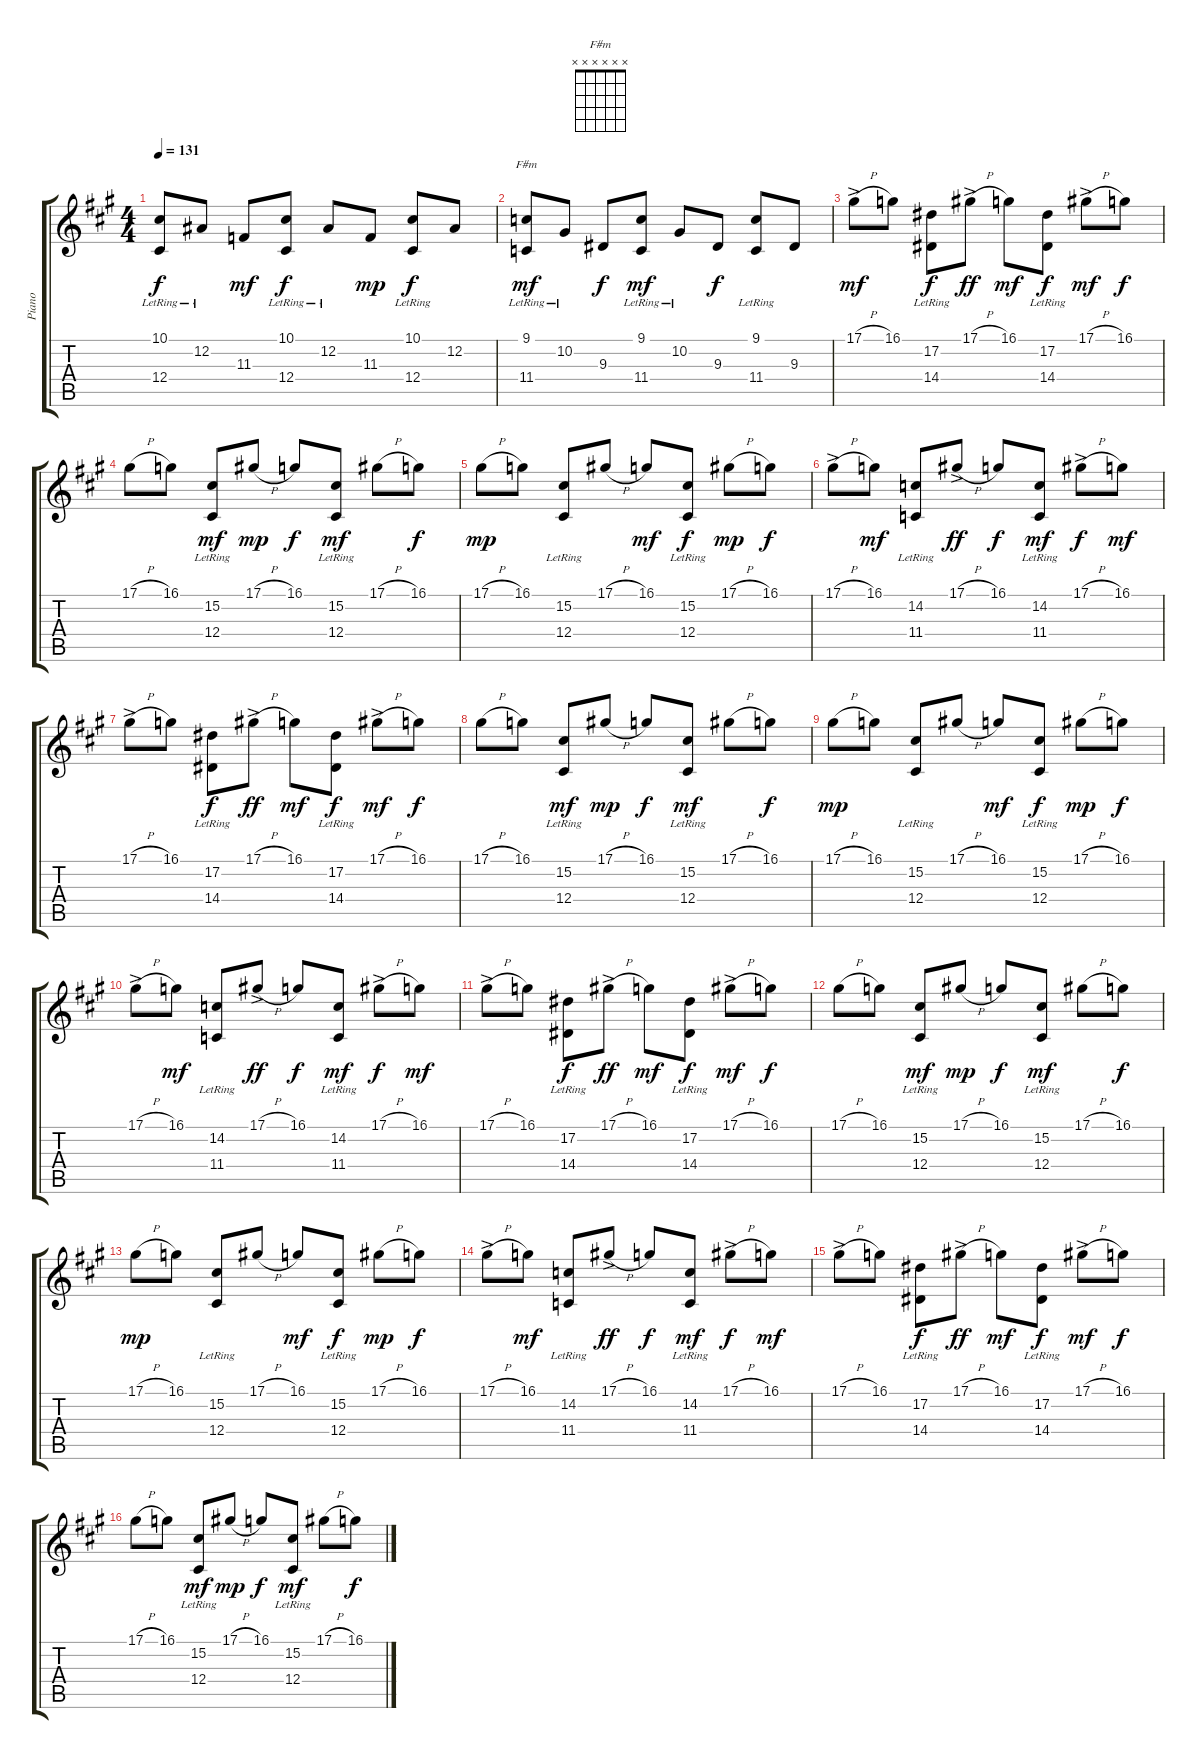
\track ("Piano" "Piano") {instrument acousticgrandpiano}
\staff {score tabs}
\tuning (Eb4 Bb3 Gb3 Db3 Ab2 Eb2) {hide}
\chord ("F#m" x x x x x x)
\ts (4 4)
\tempo 131
\clef g2
\ks a
(10.1{lr} 12.4{lr}).8{dy f} 12.2{lr}.8 11.3.8{dy mf} (10.1{lr} 12.4{lr}).8{dy f} 12.2{lr}.8 11.3.8{dy mp} (10.1{lr} 12.4{lr}).8{dy f} 12.2.8 |
(9.1{lr} 11.4{lr}).8{ch "F#m" dy mf} 10.2{lr}.8 9.3.8{dy f} (9.1{lr} 11.4{lr}).8{dy mf} 10.2{lr}.8 9.3.8{dy f} (9.1{lr} 11.4{lr}).8 9.3.8 |
17.1{h ac}.8{dy mf} 16.1.8 (17.2{lr} 14.4{lr}).8{dy f} 17.1{h ac}.8{dy ff} 16.1.8{dy mf} (17.2{lr} 14.4{lr}).8{dy f} 17.1{h ac}.8{dy mf} 16.1.8{dy f} |
17.1{h}.8 16.1.8 (15.2{lr} 12.4{lr}).8{dy mf} 17.1{h}.8{dy mp} 16.1.8{dy f} (15.2{lr} 12.4{lr}).8{dy mf} 17.1{h}.8 16.1.8{dy f} |
17.1{h}.8{dy mp} 16.1.8 (15.2{lr} 12.4{lr}).8 17.1{h}.8 16.1.8{dy mf} (15.2{lr} 12.4{lr}).8{dy f} 17.1{h}.8{dy mp} 16.1.8{dy f} |
17.1{h ac}.8 16.1.8{dy mf} (14.2{lr} 11.4{lr}).8 17.1{h ac}.8{dy ff} 16.1.8{dy f} (14.2{lr} 11.4{lr}).8{dy mf} 17.1{h ac}.8{dy f} 16.1.8{dy mf} |
17.1{h ac}.8 16.1.8 (17.2{lr} 14.4{lr}).8{dy f} 17.1{h ac}.8{dy ff} 16.1.8{dy mf} (17.2{lr} 14.4{lr}).8{dy f} 17.1{h ac}.8{dy mf} 16.1.8{dy f} |
17.1{h}.8 16.1.8 (15.2{lr} 12.4{lr}).8{dy mf} 17.1{h}.8{dy mp} 16.1.8{dy f} (15.2{lr} 12.4{lr}).8{dy mf} 17.1{h}.8 16.1.8{dy f} |
17.1{h}.8{dy mp} 16.1.8 (15.2{lr} 12.4{lr}).8 17.1{h}.8 16.1.8{dy mf} (15.2{lr} 12.4{lr}).8{dy f} 17.1{h}.8{dy mp} 16.1.8{dy f} |
17.1{h ac}.8 16.1.8{dy mf} (14.2{lr} 11.4{lr}).8 17.1{h ac}.8{dy ff} 16.1.8{dy f} (14.2{lr} 11.4{lr}).8{dy mf} 17.1{h ac}.8{dy f} 16.1.8{dy mf} |
17.1{h ac}.8 16.1.8 (17.2{lr} 14.4{lr}).8{dy f} 17.1{h ac}.8{dy ff} 16.1.8{dy mf} (17.2{lr} 14.4{lr}).8{dy f} 17.1{h ac}.8{dy mf} 16.1.8{dy f} |
17.1{h}.8 16.1.8 (15.2{lr} 12.4{lr}).8{dy mf} 17.1{h}.8{dy mp} 16.1.8{dy f} (15.2{lr} 12.4{lr}).8{dy mf} 17.1{h}.8 16.1.8{dy f} |
17.1{h}.8{dy mp} 16.1.8 (15.2{lr} 12.4{lr}).8 17.1{h}.8 16.1.8{dy mf} (15.2{lr} 12.4{lr}).8{dy f} 17.1{h}.8{dy mp} 16.1.8{dy f} |
17.1{h ac}.8 16.1.8{dy mf} (14.2{lr} 11.4{lr}).8 17.1{h ac}.8{dy ff} 16.1.8{dy f} (14.2{lr} 11.4{lr}).8{dy mf} 17.1{h ac}.8{dy f} 16.1.8{dy mf} |
17.1{h ac}.8 16.1.8 (17.2{lr} 14.4{lr}).8{dy f} 17.1{h ac}.8{dy ff} 16.1.8{dy mf} (17.2{lr} 14.4{lr}).8{dy f} 17.1{h ac}.8{dy mf} 16.1.8{dy f} |
17.1{h}.8 16.1.8 (15.2{lr} 12.4{lr}).8{dy mf} 17.1{h}.8{dy mp} 16.1.8{dy f} (15.2{lr} 12.4{lr}).8{dy mf} 17.1{h}.8 16.1.8{dy f}
